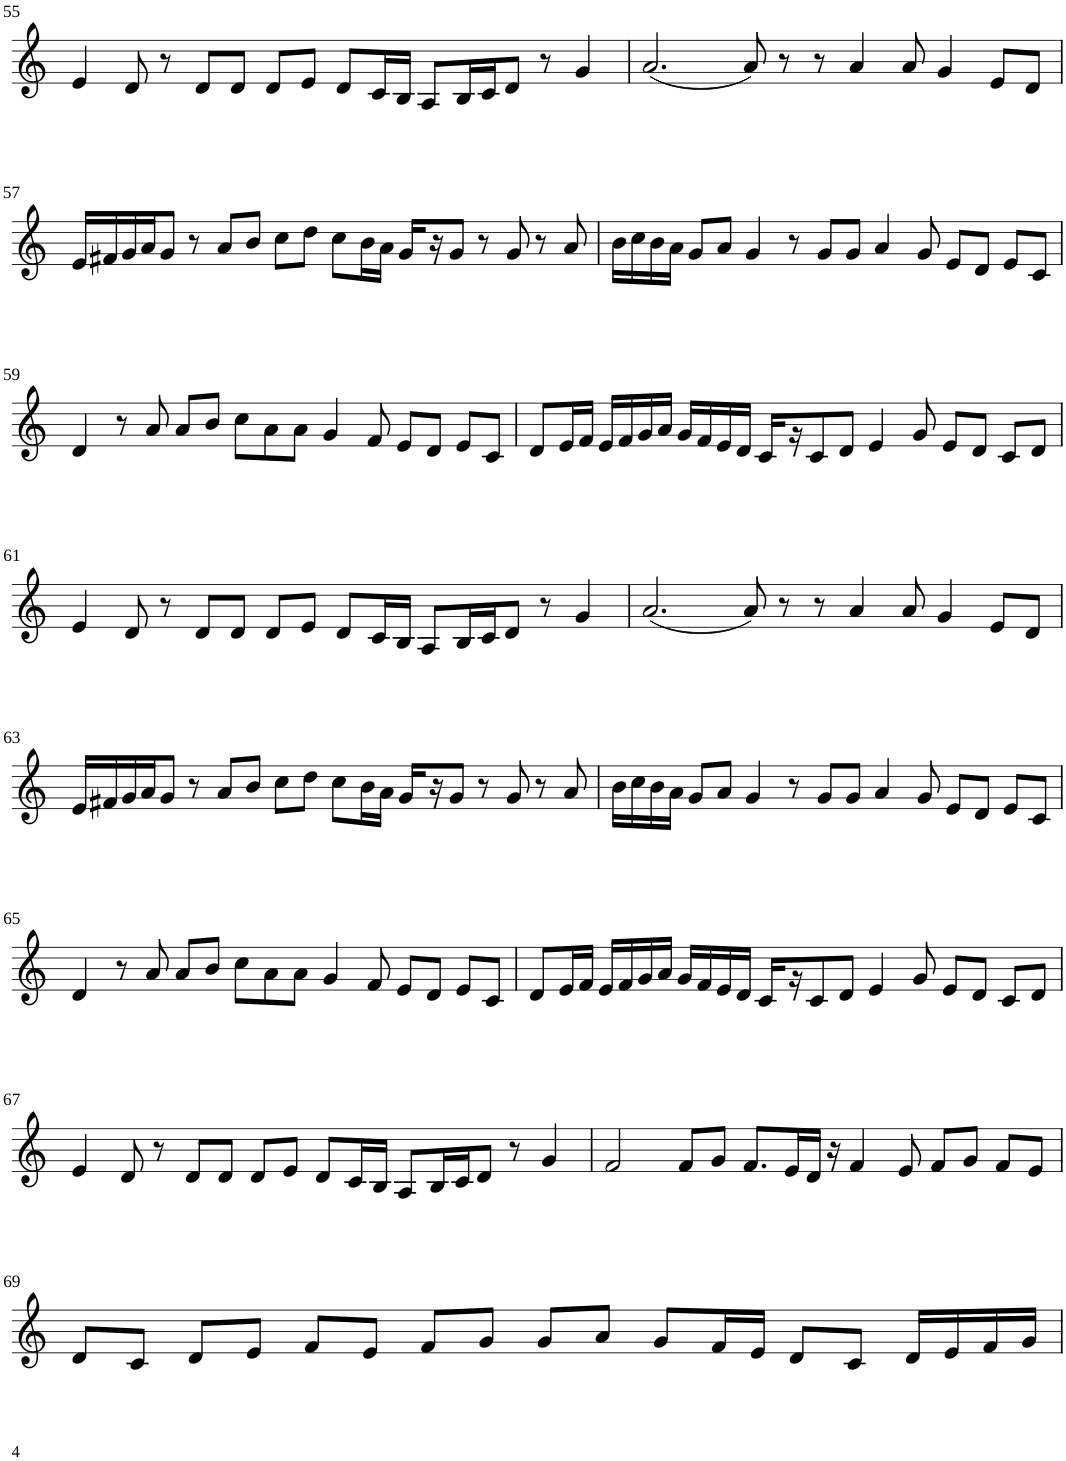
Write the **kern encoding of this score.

**kern
*part1
*staff1
*I"Violin
!!LO:PB:g=z
*clefG2
*k[]
*C:
*M8/4
=55
4e/
8d/
8r
8d/L
8d/J
8d/L
8e/J
8d/L
16c/L
16B/JJ
8A/L
16B/L
16c/J
8d/J
8r
4g/
=56
(2.a/
8a/)
8r
8r
4a/
8a/
4g/
8e/L
8d/J
!!LO:LB:g=z
=57
16e/LL
16f#X/
16g/
16a/J
8g/J
8r
8a/L
8b/J
8cc\L
8dd\J
8cc\L
16b\L
16a\JJ
16g/LL
16r
8g/J
8r
8g/
8r
8a/
=58
16b\LL
16cc\
16b\
16a\JJ
8g/L
8a/J
4g/
8r
8g/L
8g/J
4a/
8g/
8e/L
8d/J
8e/L
8c/J
!!LO:LB:g=z
=59
4d/
8r
8a/
8a/L
8b/J
8cc\L
8a\
8a\J
4g/
8f/
8e/L
8d/J
8e/L
8c/J
=60
8d/L
16e/L
16f/JJ
16e/LL
16f/
16g/
16a/JJ
16g/LL
16f/
16e/
16d/JJ
16c/LL
16r
8c/
8d/J
4e/
8g/
8e/L
8d/J
8c/L
8d/J
!!LO:LB:g=z
=61
4e/
8d/
8r
8d/L
8d/J
8d/L
8e/J
8d/L
16c/L
16B/JJ
8A/L
16B/L
16c/J
8d/J
8r
4g/
=62
(2.a/
8a/)
8r
8r
4a/
8a/
4g/
8e/L
8d/J
!!LO:LB:g=z
=63
16e/LL
16f#X/
16g/
16a/J
8g/J
8r
8a/L
8b/J
8cc\L
8dd\J
8cc\L
16b\L
16a\JJ
16g/LL
16r
8g/J
8r
8g/
8r
8a/
=64
16b\LL
16cc\
16b\
16a\JJ
8g/L
8a/J
4g/
8r
8g/L
8g/J
4a/
8g/
8e/L
8d/J
8e/L
8c/J
!!LO:LB:g=z
=65
4d/
8r
8a/
8a/L
8b/J
8cc\L
8a\
8a\J
4g/
8f/
8e/L
8d/J
8e/L
8c/J
=66
8d/L
16e/L
16f/JJ
16e/LL
16f/
16g/
16a/JJ
16g/LL
16f/
16e/
16d/JJ
16c/LL
16r
8c/
8d/J
4e/
8g/
8e/L
8d/J
8c/L
8d/J
!!LO:LB:g=z
=67
4e/
8d/
8r
8d/L
8d/J
8d/L
8e/J
8d/L
16c/L
16B/JJ
8A/L
16B/L
16c/J
8d/J
8r
4g/
=68
2f/
8f/L
8g/J
8.f/L
16e/L
16d/JJ
16r
4f/
8e/
8f/L
8g/J
8f/L
8e/J
!!LO:LB:g=z
=69
8d/L
8c/J
8d/L
8e/J
8f/L
8e/J
8f/L
8g/J
8g/L
8a/J
8g/L
16f/L
16e/JJ
8d/L
8c/J
16d/LL
16e/
16f/
16g/JJ
=
*-
